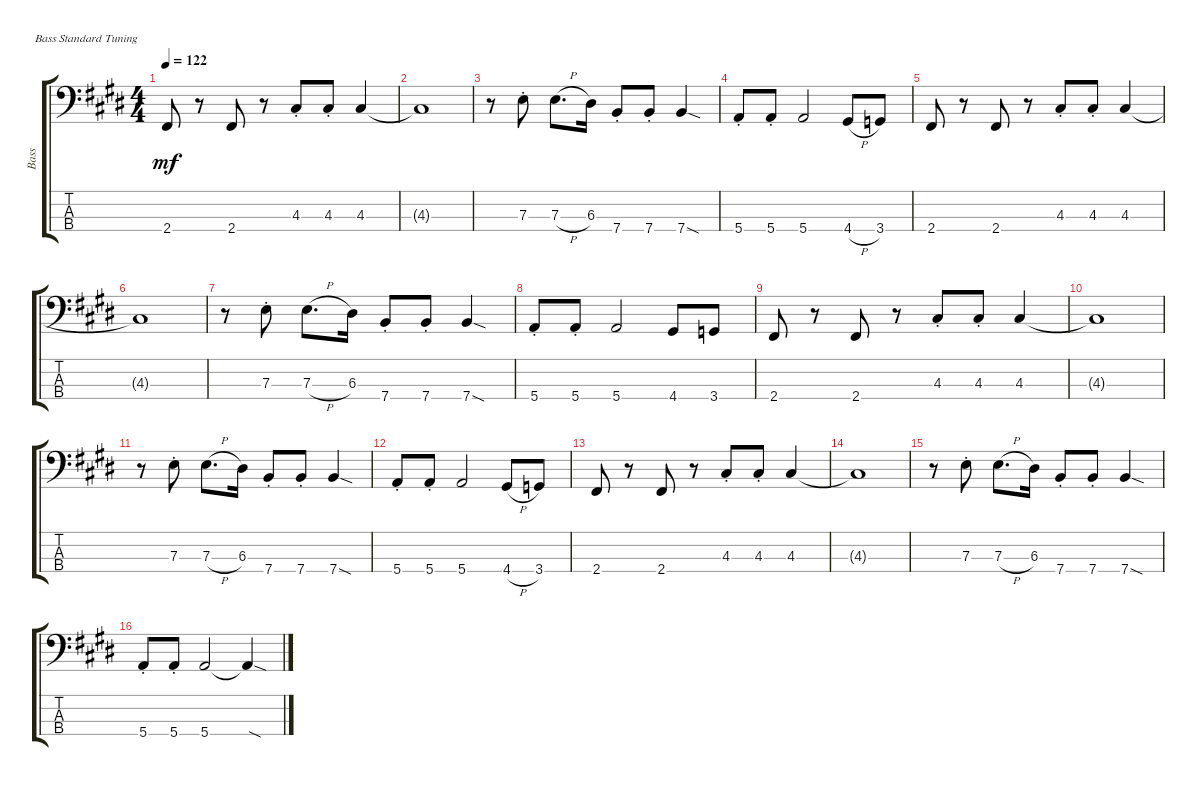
\defaultSystemsLayout 4
\bracketExtendMode groupsimilarinstruments
\otherSystemsTrackNameOrientation horizontal
\track ("Electric Bass (Tom Fowler)" "Bass") {instrument electricbassfinger}
\staff {score tabs}
\tuning (G2 D2 A1 E1)
\ts (4 4)
\tempo 122
\clef f4
\ks e
2.4{acc #}.8{dy mf beam Up} r.8{beam Up} 2.4{acc #}.8{beam Up} r.8{beam Up} 4.3{st acc #}.8{beam Up} 4.3{st acc #}.8{beam Up} 4.3{acc #}.4{beam Up} |
4.3{t acc #}.1{beam Up} |
r.8{beam Down} 7.3{st acc forcenatural}.8{beam Down} 7.3{h acc forcenatural}.8{d beam Down} 6.3{acc #}.16{beam Down} 7.4{st acc forcenatural}.8{beam Up} 7.4{st acc forcenatural}.8{beam Up} 7.4{sod acc forcenatural}.4{beam Up} |
5.4{st acc forcenatural}.8{beam Up} 5.4{st acc forcenatural}.8{beam Up} 5.4{acc forcenatural}.2{beam Up} 4.4{h acc #}.8{beam Up} 3.4{acc forcenatural}.8{beam Up} |
2.4{acc #}.8{beam Up} r.8{beam Up} 2.4{acc #}.8{beam Up} r.8{beam Up} 4.3{st acc #}.8{beam Up} 4.3{st acc #}.8{beam Up} 4.3{acc #}.4{beam Up} |
4.3{t acc #}.1{beam Up} |
r.8{beam Down} 7.3{st acc forcenatural}.8{beam Down} 7.3{h acc forcenatural}.8{d beam Down} 6.3{acc #}.16{beam Down} 7.4{st acc forcenatural}.8{beam Up} 7.4{st acc forcenatural}.8{beam Up} 7.4{sod acc forcenatural}.4{beam Up} |
5.4{st acc forcenatural}.8{beam Up} 5.4{st acc forcenatural}.8{beam Up} 5.4{acc forcenatural}.2{beam Up} 4.4{acc #}.8{beam Up} 3.4{acc forcenatural}.8{beam Up} |
2.4{acc #}.8{beam Up} r.8{beam Up} 2.4{acc #}.8{beam Up} r.8{beam Up} 4.3{st acc #}.8{beam Up} 4.3{st acc #}.8{beam Up} 4.3{acc #}.4{beam Up} |
4.3{t acc #}.1{beam Up} |
r.8{beam Down} 7.3{st acc forcenatural}.8{beam Down} 7.3{h acc forcenatural}.8{d beam Down} 6.3{acc #}.16{beam Down} 7.4{st acc forcenatural}.8{beam Up} 7.4{st acc forcenatural}.8{beam Up} 7.4{sod acc forcenatural}.4{beam Up} |
5.4{st acc forcenatural}.8{beam Up} 5.4{st acc forcenatural}.8{beam Up} 5.4{acc forcenatural}.2{beam Up} 4.4{h acc #}.8{beam Up} 3.4{acc forcenatural}.8{beam Up} |
2.4{acc #}.8{beam Up} r.8{beam Up} 2.4{acc #}.8{beam Up} r.8{beam Up} 4.3{st acc #}.8{beam Up} 4.3{st acc #}.8{beam Up} 4.3{acc #}.4{beam Up} |
4.3{t acc #}.1{beam Up} |
r.8{beam Down} 7.3{st acc forcenatural}.8{beam Down} 7.3{h acc forcenatural}.8{d beam Down} 6.3{acc #}.16{beam Down} 7.4{st acc forcenatural}.8{beam Up} 7.4{st acc forcenatural}.8{beam Up} 7.4{sod acc forcenatural}.4{beam Up} |
5.4{st acc forcenatural}.8{beam Up} 5.4{st acc forcenatural}.8{beam Up} 5.4{acc forcenatural}.2{beam Up} 5.4{sod t acc forcenatural}.4{beam Up}
